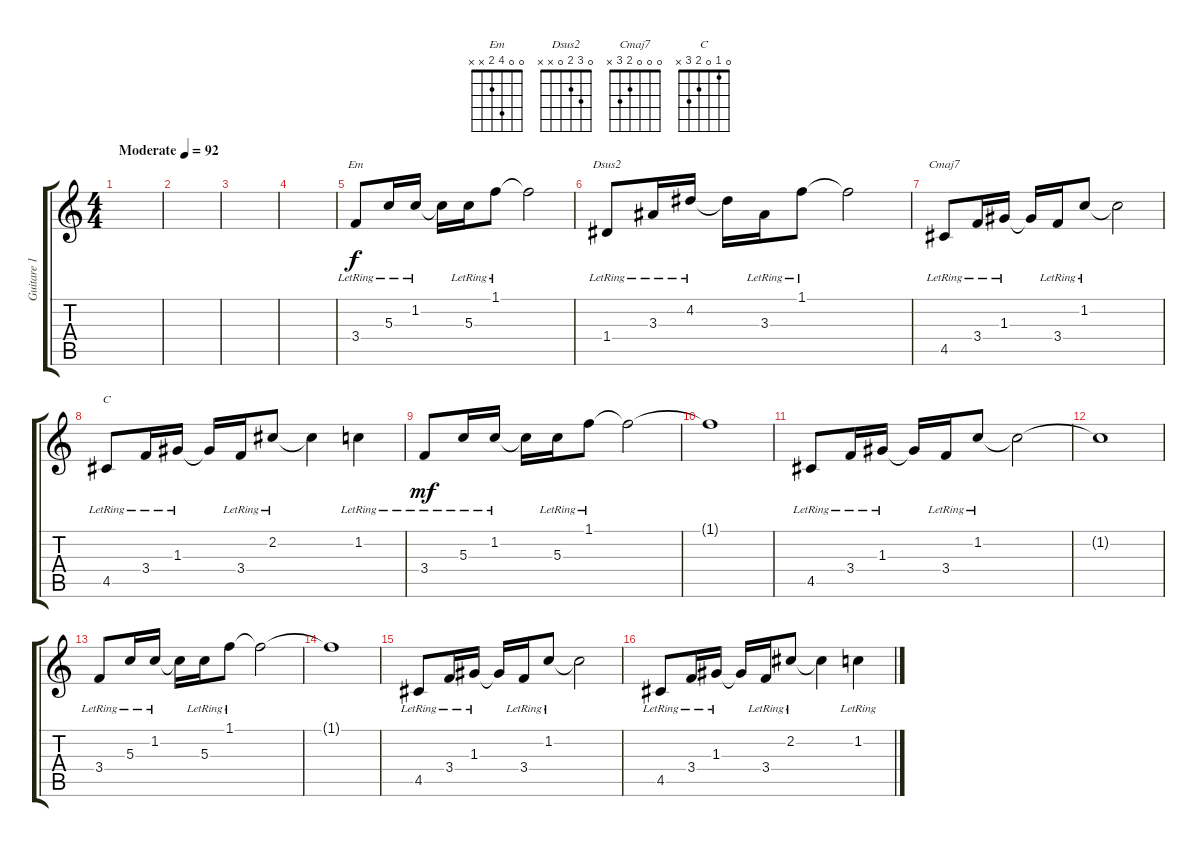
\track ("Guitare 1" "Guitare 1") {instrument electricguitarclean}
\staff {score tabs}
\tuning (E4 B3 G3 D3 A2 E2) {hide}
\chord ("Em" 0 0 4 2 x x)
\chord ("Dsus2" 0 3 2 0 x x)
\chord ("Cmaj7" 0 0 0 2 3 x)
\chord ("C" 0 1 0 2 3 x)
\ts (4 4)
\tempo (92 "Moderate")
\clef g2
\ks c
|
|
|
|
3.4{lr}.8{ch "Em"} 5.3{lr}.16 1.2{lr}.16 1.2{t}.16 5.3{lr}.16 1.1{lr}.8 1.1{t}.2 |
1.4{lr}.8{ch "Dsus2"} 3.3{lr}.16 4.2{lr}.16 4.2{t}.16 3.3{lr}.16 1.1{lr}.8 1.1{t}.2 |
4.5{lr}.8{ch "Cmaj7"} 3.4{lr}.16 1.3{lr}.16 1.3{t}.16 3.4{lr}.16 1.2{lr}.8 1.2{t}.2 |
4.5{lr}.8{ch "C"} 3.4{lr}.16 1.3{lr}.16 1.3{t}.16 3.4{lr}.16 2.2{lr}.8 2.2{t}.4 1.2{lr}.4 |
3.4{lr}.8{dy mf} 5.3{lr}.16 1.2{lr}.16 1.2{t}.16 5.3{lr}.16 1.1{lr}.8 1.1{t}.2 |
1.1{t}.1 |
4.5{lr}.8 3.4{lr}.16 1.3{lr}.16 1.3{t}.16 3.4{lr}.16 1.2{lr}.8 1.2{t}.2 |
1.2{t}.1 |
3.4{lr}.8 5.3{lr}.16 1.2{lr}.16 1.2{t}.16 5.3{lr}.16 1.1{lr}.8 1.1{t}.2 |
1.1{t}.1 |
4.5{lr}.8 3.4{lr}.16 1.3{lr}.16 1.3{t}.16 3.4{lr}.16 1.2{lr}.8 1.2{t}.2 |
4.5{lr}.8 3.4{lr}.16 1.3{lr}.16 1.3{t}.16 3.4{lr}.16 2.2{lr}.8 2.2{t}.4 1.2{lr}.4
